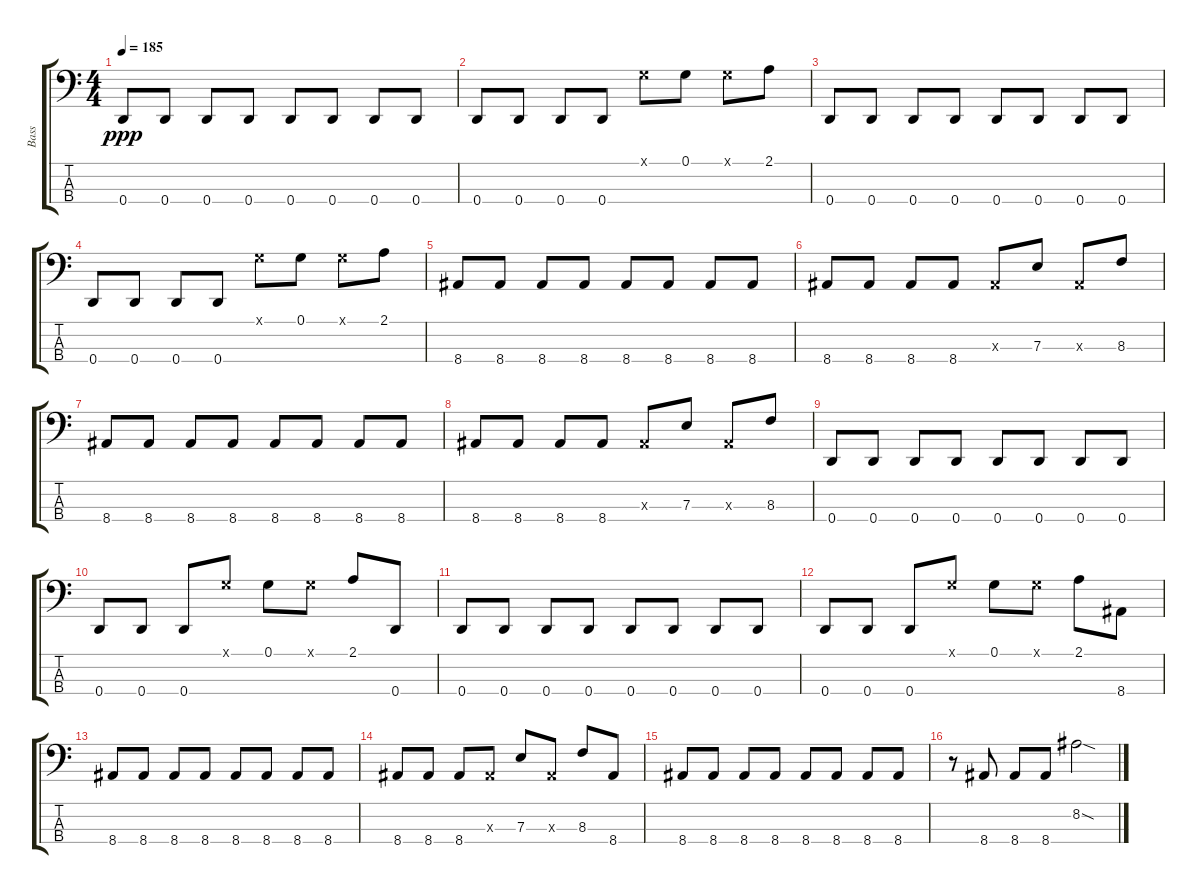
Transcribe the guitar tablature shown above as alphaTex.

\track ("Bass" "Bass") {instrument electricbassfinger}
\staff {score tabs}
\tuning (G2 D2 A1 D1) {hide}
\ts (4 4)
\tempo 185
\clef f4
\ks c
0.4.8{dy ppp} 0.4.8 0.4.8 0.4.8 0.4.8 0.4.8 0.4.8 0.4.8 |
0.4.8 0.4.8 0.4.8 0.4.8 0.1{x}.8 0.1.8 0.1{x}.8 2.1.8 |
0.4.8 0.4.8 0.4.8 0.4.8 0.4.8 0.4.8 0.4.8 0.4.8 |
0.4.8 0.4.8 0.4.8 0.4.8 0.1{x}.8 0.1.8 0.1{x}.8 2.1.8 |
8.4.8 8.4.8 8.4.8 8.4.8 8.4.8 8.4.8 8.4.8 8.4.8 |
8.4.8 8.4.8 8.4.8 8.4.8 1.3{x}.8 7.3.8 1.3{x}.8 8.3.8 |
8.4.8 8.4.8 8.4.8 8.4.8 8.4.8 8.4.8 8.4.8 8.4.8 |
8.4.8 8.4.8 8.4.8 8.4.8 1.3{x}.8 7.3.8 1.3{x}.8 8.3.8 |
0.4.8 0.4.8 0.4.8 0.4.8 0.4.8 0.4.8 0.4.8 0.4.8 |
0.4.8 0.4.8 0.4.8 0.1{x}.8 0.1.8 0.1{x}.8 2.1.8 0.4.8 |
0.4.8 0.4.8 0.4.8 0.4.8 0.4.8 0.4.8 0.4.8 0.4.8 |
0.4.8 0.4.8 0.4.8 0.1{x}.8 0.1.8 0.1{x}.8 2.1.8 8.4.8 |
8.4.8 8.4.8 8.4.8 8.4.8 8.4.8 8.4.8 8.4.8 8.4.8 |
8.4.8 8.4.8 8.4.8 1.3{x}.8 7.3.8 1.3{x}.8 8.3.8 8.4.8 |
8.4.8 8.4.8 8.4.8 8.4.8 8.4.8 8.4.8 8.4.8 8.4.8 |
r.8 8.4.8 8.4.8 8.4.8 8.2{sod}.2
